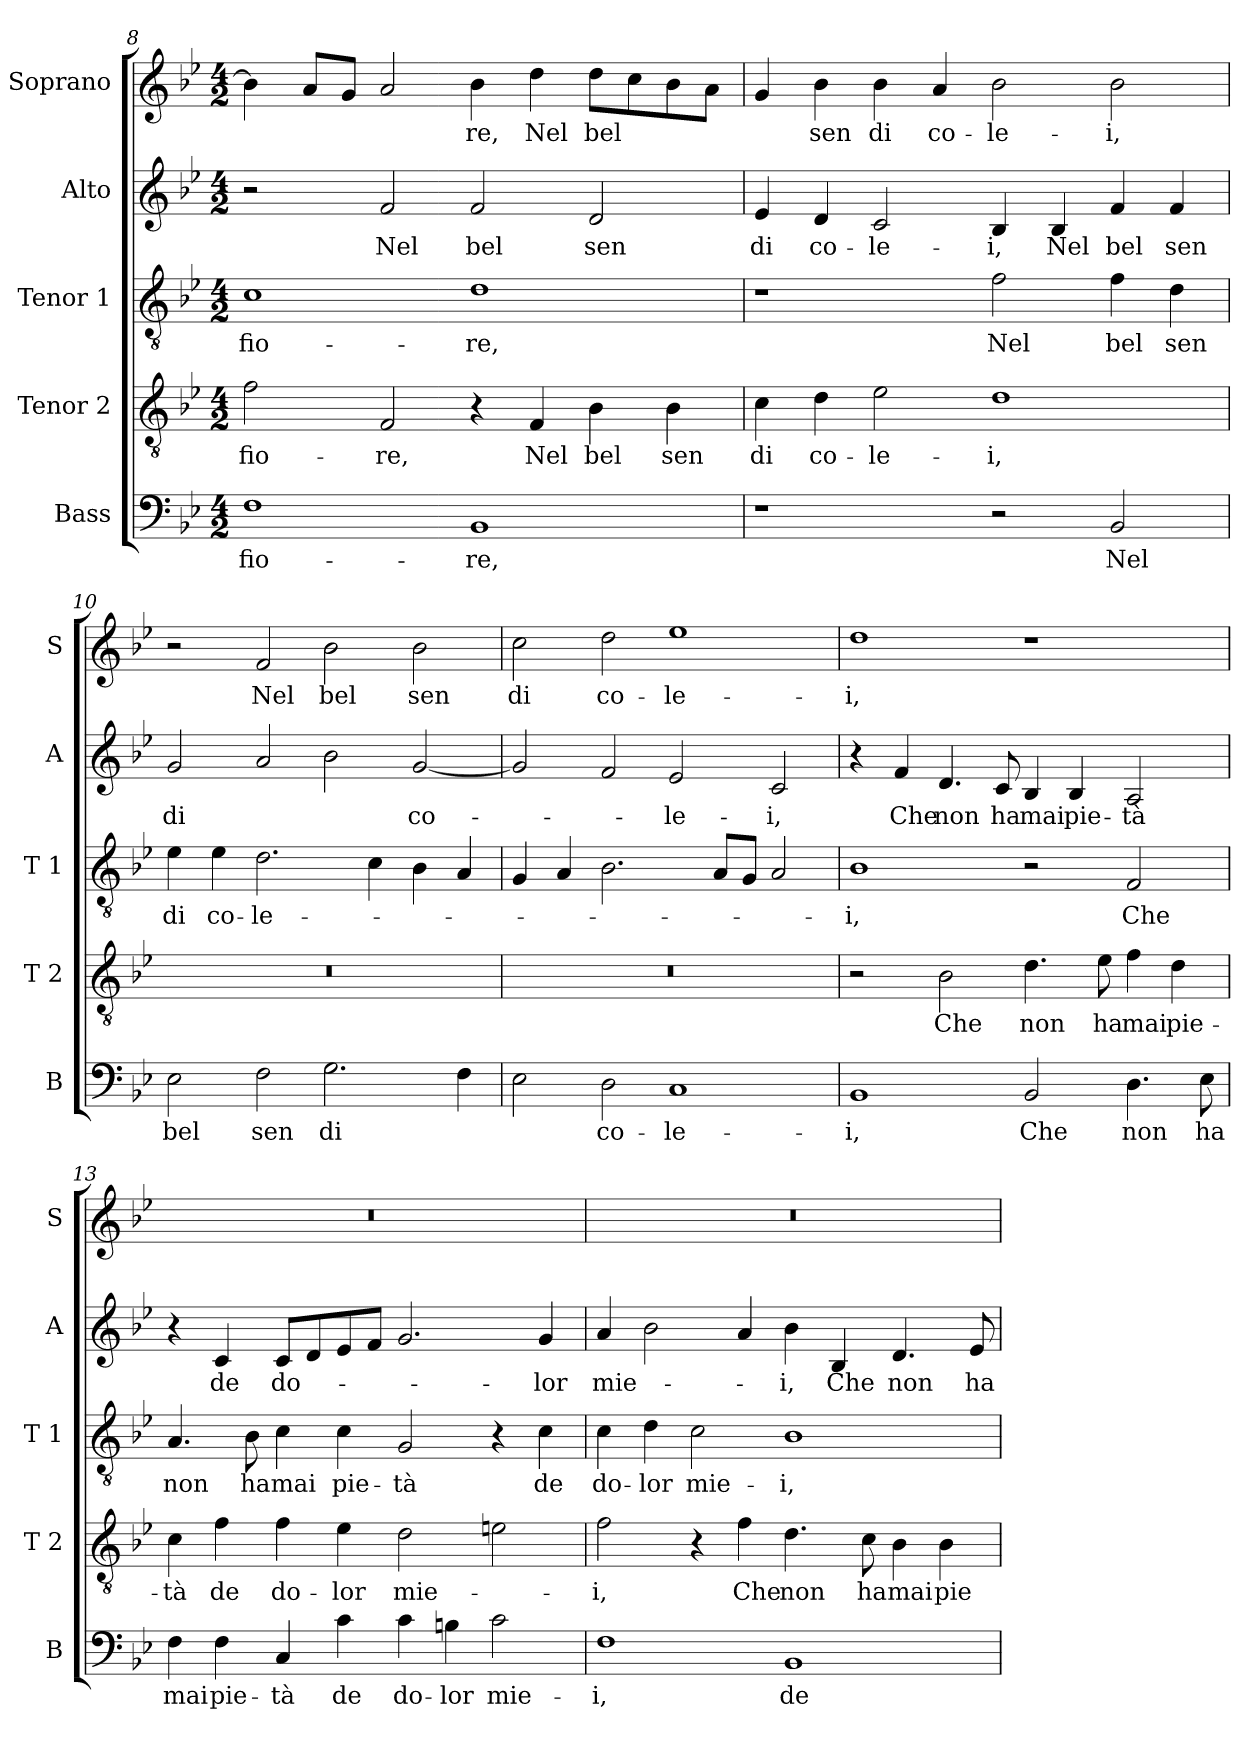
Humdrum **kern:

**kern	**text	**kern	**text	**kern	**text	**kern	**text	**kern	**text
*part5	*part5	*part4	*part4	*part3	*part3	*part2	*part2	*part1	*part1
*staff5	*staff5	*staff4	*staff4	*staff3	*staff3	*staff2	*staff2	*staff1	*staff1
*I"Bass	*	*I"Tenor 2	*	*I"Tenor 1	*	*I"Alto	*	*I"Soprano	*
*I'B	*	*I'T 2	*	*I'T 1	*	*I'A	*	*I'S	*
*clefF4	*	*clefGv2	*	*clefGv2	*	*clefG2	*	*clefG2	*
*k[b-e-]	*	*k[b-e-]	*	*k[b-e-]	*	*k[b-e-]	*	*k[b-e-]	*
*B-:	*	*B-:	*	*B-:	*	*B-:	*	*B-:	*
*M4/2	*	*M4/2	*	*M4/2	*	*M4/2	*	*M4/2	*
=8	=8	=8	=8	=8	=8	=8	=8	=8	=8
!	!LO:LY:b	!	!LO:LY:b	!	!LO:LY:b	!	!	!	!
1F	fio-	2f\	fio-	1c	fio-	2r	.	4b-\]	.
.	.	.	.	.	.	.	.	8a/L	.
.	.	.	.	.	.	.	.	8g/J	.
!	!	!	!LO:LY:b	!	!	!	!LO:LY:b	!	!
.	.	2F/	-re,	.	.	2f/	Nel	2a/	.
!	!LO:LY:b	!	!	!	!LO:LY:b	!	!LO:LY:b	!	!LO:LY:b
1BB-	-re,	4r	.	1d	-re,	2f/	bel	4b-\	-re,
!	!	!	!LO:LY:b	!	!	!	!	!	!LO:LY:b
.	.	4F/	Nel	.	.	.	.	4dd\	Nel
!	!	!	!LO:LY:b	!	!	!	!LO:LY:b	!	!LO:LY:b
.	.	4B-\	bel	.	.	2d/	sen	8dd\L	bel
.	.	.	.	.	.	.	.	8cc\	.
!	!	!	!LO:LY:b	!	!	!	!	!	!
.	.	4B-\	sen	.	.	.	.	8b-\	.
.	.	.	.	.	.	.	.	8a\J	.
=9	=9	=9	=9	=9	=9	=9	=9	=9	=9
!	!	!	!LO:LY:b	!	!	!	!LO:LY:b	!	!
1r	.	4c\	di	1r	.	4e-/	di	4g/	.
!	!	!	!LO:LY:b	!	!	!	!LO:LY:b	!	!LO:LY:b
.	.	4d\	co-	.	.	4d/	co-	4b-\	sen
!	!	!	!LO:LY:b	!	!	!	!LO:LY:b	!	!LO:LY:b
.	.	2e-\	-le-	.	.	2c/	-le-	4b-\	di
!	!	!	!	!	!	!	!	!	!LO:LY:b
.	.	.	.	.	.	.	.	4a/	co-
!	!	!	!LO:LY:b	!	!LO:LY:b	!	!LO:LY:b	!	!LO:LY:b
2r	.	1d	-i,	2f\	Nel	4B-/	-i,	2b-\	-le-
!	!	!	!	!	!	!	!LO:LY:b	!	!
.	.	.	.	.	.	4B-/	Nel	.	.
!	!LO:LY:b	!	!	!	!LO:LY:b	!	!LO:LY:b	!	!LO:LY:b
2BB-/	Nel	.	.	4f\	bel	4f/	bel	2b-\	-i,
!	!	!	!	!	!LO:LY:b	!	!LO:LY:b	!	!
.	.	.	.	4d\	sen	4f/	sen	.	.
!!LO:LB:g=z
=10	=10	=10	=10	=10	=10	=10	=10	=10	=10
!	!LO:LY:b	!	!	!	!LO:LY:b	!	!LO:LY:b	!	!
2E-\	bel	0r	.	4e-\	di	2g/	di	2r	.
!	!	!	!	!	!LO:LY:b	!	!	!	!
.	.	.	.	4e-\	co-	.	.	.	.
!	!LO:LY:b	!	!	!	!LO:LY:b	!	!	!	!LO:LY:b
2F\	sen	.	.	2.d\	-le-	2a/	.	2f/	Nel
!	!LO:LY:b	!	!	!	!	!	!	!	!LO:LY:b
2.G\	di	.	.	.	.	2b-\	.	2b-\	bel
.	.	.	.	4c\	.	.	.	.	.
!	!	!	!	!	!	!	!LO:LY:b	!	!LO:LY:b
.	.	.	.	4B-\	.	[2g/	co-	2b-\	sen
4F\	.	.	.	4A/	.	.	.	.	.
=11	=11	=11	=11	=11	=11	=11	=11	=11	=11
!	!	!	!	!	!	!	!	!	!LO:LY:b
2E-\	.	0r	.	4G/	.	2g/]	.	2cc\	di
.	.	.	.	4A/	.	.	.	.	.
!	!LO:LY:b	!	!	!	!	!	!	!	!LO:LY:b
2D\	co-	.	.	2.B-\	.	2f/	.	2dd\	co-
!	!LO:LY:b	!	!	!	!	!	!LO:LY:b	!	!LO:LY:b
1C	-le-	.	.	.	.	2e-/	-le-	1ee-	-le-
.	.	.	.	8A/L	.	.	.	.	.
.	.	.	.	8G/J	.	.	.	.	.
!	!	!	!	!	!	!	!LO:LY:b	!	!
.	.	.	.	2A/	.	2c/	-i,	.	.
=12	=12	=12	=12	=12	=12	=12	=12	=12	=12
!	!LO:LY:b	!	!	!	!LO:LY:b	!	!	!	!LO:LY:b
1BB-	-i,	2r	.	1B-	-i,	4r	.	1dd	-i,
!	!	!	!	!	!	!	!LO:LY:b	!	!
.	.	.	.	.	.	4f/	Che	.	.
!	!	!	!LO:LY:b	!	!	!	!LO:LY:b	!	!
.	.	2B-\	Che	.	.	4.d/	non	.	.
!	!	!	!	!	!	!	!LO:LY:b	!	!
.	.	.	.	.	.	8c/	ha	.	.
!	!LO:LY:b	!	!LO:LY:b	!	!	!	!LO:LY:b	!	!
2BB-/	Che	4.d\	non	2r	.	4B-/	mai	1r	.
!	!	!	!	!	!	!	!LO:LY:b	!	!
.	.	.	.	.	.	4B-/	pie-	.	.
!	!	!	!LO:LY:b	!	!	!	!	!	!
.	.	8e-\	ha	.	.	.	.	.	.
!	!LO:LY:b	!	!LO:LY:b	!	!LO:LY:b	!	!LO:LY:b	!	!
4.D\	non	4f\	mai	2F/	Che	2A/	-tà	.	.
!	!	!	!LO:LY:b	!	!	!	!	!	!
.	.	4d\	pie-	.	.	.	.	.	.
!	!LO:LY:b	!	!	!	!	!	!	!	!
8E-\	ha	.	.	.	.	.	.	.	.
!!LO:LB:g=z
=13	=13	=13	=13	=13	=13	=13	=13	=13	=13
!	!LO:LY:b	!	!LO:LY:b	!	!LO:LY:b	!	!	!	!
4F\	mai	4c\	-tà	4.A/	non	4r	.	0r	.
!	!LO:LY:b	!	!LO:LY:b	!	!	!	!LO:LY:b	!	!
4F\	pie-	4f\	de	.	.	4c/	de	.	.
!	!	!	!	!	!LO:LY:b	!	!	!	!
.	.	.	.	8B-\	ha	.	.	.	.
!	!LO:LY:b	!	!LO:LY:b	!	!LO:LY:b	!	!LO:LY:b	!	!
4C/	-tà	4f\	do-	4c\	mai	8c/L	do-	.	.
.	.	.	.	.	.	8d/	.	.	.
!	!LO:LY:b	!	!LO:LY:b	!	!LO:LY:b	!	!	!	!
4c\	de	4e-\	-lor	4c\	pie-	8e-/	.	.	.
.	.	.	.	.	.	8f/J	.	.	.
!	!LO:LY:b	!	!LO:LY:b	!	!LO:LY:b	!	!	!	!
4c\	do-	2d\	mie-	2G/	-tà	2.g/	.	.	.
!	!LO:LY:b	!	!	!	!	!	!	!	!
4Bn\	-lor	.	.	.	.	.	.	.	.
!	!LO:LY:b	!	!	!	!	!	!	!	!
2c\	mie-	2en\	.	4r	.	.	.	.	.
!	!	!	!	!	!LO:LY:b	!	!LO:LY:b	!	!
.	.	.	.	4c\	de	4g/	-lor	.	.
=14	=14	=14	=14	=14	=14	=14	=14	=14	=14
!	!LO:LY:b	!	!LO:LY:b	!	!LO:LY:b	!	!LO:LY:b	!	!
1F	-i,	2f\	-i,	4c\	do-	4a/	mie-	0r	.
!	!	!	!	!	!LO:LY:b	!	!	!	!
.	.	.	.	4d\	-lor	2b-\	.	.	.
!	!	!	!	!	!LO:LY:b	!	!	!	!
.	.	4r	.	2c\	mie-	.	.	.	.
!	!	!	!LO:LY:b	!	!	!	!	!	!
.	.	4f\	Che	.	.	4a/	.	.	.
!	!LO:LY:b	!	!LO:LY:b	!	!LO:LY:b	!	!LO:LY:b	!	!
1BB-	de	4.d\	non	1B-	-i,	4b-\	-i,	.	.
!	!	!	!	!	!	!	!LO:LY:b	!	!
.	.	.	.	.	.	4B-/	Che	.	.
!	!	!	!LO:LY:b	!	!	!	!	!	!
.	.	8c\	ha	.	.	.	.	.	.
!	!	!	!LO:LY:b	!	!	!	!LO:LY:b	!	!
.	.	4B-\	mai	.	.	4.d/	non	.	.
!	!	!	!LO:LY:b	!	!	!	!	!	!
.	.	4B-\	pie-	.	.	.	.	.	.
!	!	!	!	!	!	!	!LO:LY:b	!	!
.	.	.	.	.	.	8e-/	ha	.	.
=	=	=	=	=	=	=	=	=	=
*-	*-	*-	*-	*-	*-	*-	*-	*-	*-
